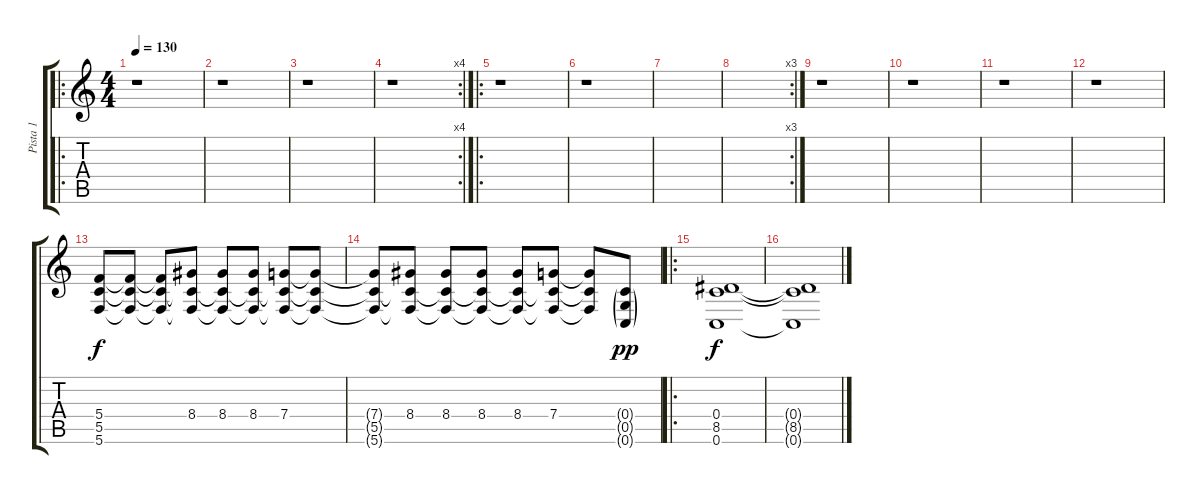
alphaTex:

\track ("Pista 1" "Pista 1") {instrument electricguitarjazz}
\staff {score tabs}
\tuning (D4 A3 F3 C3 G2 C2) {hide}
\ro
\ts (4 4)
\tempo 130
\clef g2
\ks c
r.1{dy f} |
r.1 |
r.1 |
\rc 4
r.1 |
\ro
r.1 |
r.1 |
|
\rc 3
|
r.1 |
r.1 |
r.1 |
r.1 |
(5.4 5.5 5.6).8 (5.4{t} 5.5{t} 5.6{t}).8 (5.4{t} 5.5{t} 5.6{t}).8 (8.4 5.5{t} 5.6{t}).8 (8.4 5.5{t} 5.6{t}).8 (8.4 5.5{t} 5.6{t}).8 (7.4 5.5{t} 5.6{t}).8 (7.4{t} 5.5{t} 5.6{t}).8 |
(7.4{t} 5.5{t} 5.6{t}).8 (8.4 5.5{t} 5.6{t}).8 (8.4 5.5{t} 5.6{t}).8 (8.4 5.5{t} 5.6{t}).8 (8.4 5.5{t} 5.6{t}).8 (7.4 5.5{t} 5.6{t}).8 (7.4{t} 5.5{t} 5.6{t}).8 (0.4{g} 0.5{g} 0.6{g}).8{dy pp} |
\ro
(0.4 8.5 0.6).1{dy f} |
(0.4{t} 8.5{t} 0.6{t}).1
